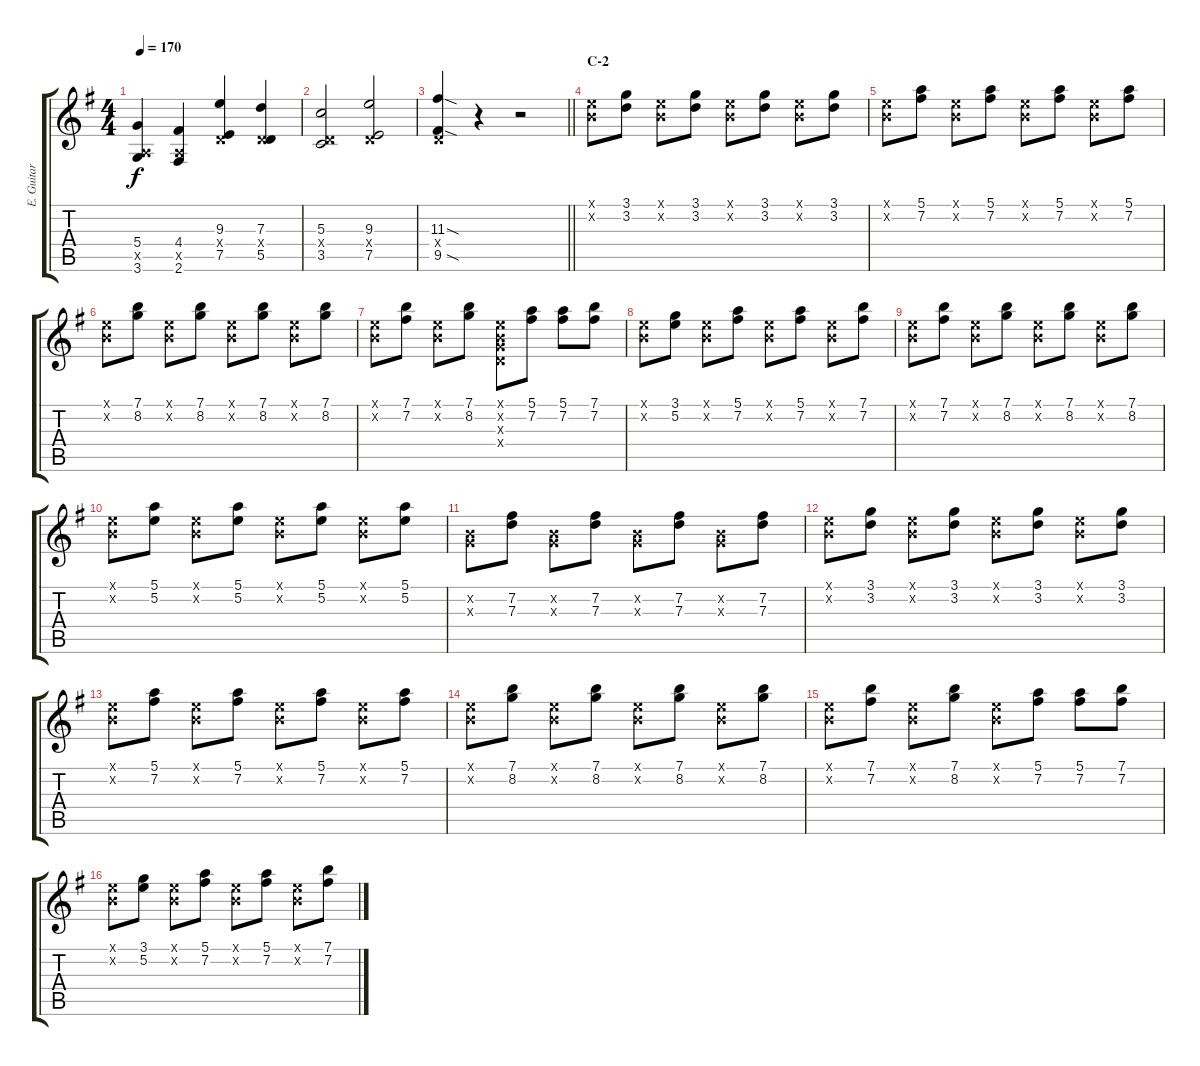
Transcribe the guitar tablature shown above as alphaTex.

\track ("E. Guitar I" "E. Guitar ") {instrument electricguitarclean}
\staff {score tabs}
\tuning (E4 B3 G3 D3 A2 E2) {hide}
\ts (4 4)
\tempo 170
\clef g2
\ks g
(5.4 0.5{x} 3.6).4{dy f} (4.4 0.5{x} 2.6).4 (9.3 0.4{x} 7.5).4 (7.3 0.4{x} 5.5).4 |
(5.3 0.4{x} 3.5).2 (9.3 0.4{x} 7.5).2 |
\barLineRight lightlight
(11.3{sod} 0.4{x} 9.5{sod}).4 r.4 r.2 |
\section ("" "C-2")
(0.1{x} 0.2{x}).8 (3.1 3.2).8 (0.1{x} 0.2{x}).8 (3.1 3.2).8 (0.1{x} 0.2{x}).8 (3.1 3.2).8 (0.1{x} 0.2{x}).8 (3.1 3.2).8 |
(0.1{x} 0.2{x}).8 (5.1 7.2).8 (0.1{x} 0.2{x}).8 (5.1 7.2).8 (0.1{x} 0.2{x}).8 (5.1 7.2).8 (0.1{x} 0.2{x}).8 (5.1 7.2).8 |
(0.1{x} 0.2{x}).8 (7.1 8.2).8 (0.1{x} 0.2{x}).8 (7.1 8.2).8 (0.1{x} 0.2{x}).8 (7.1 8.2).8 (0.1{x} 0.2{x}).8 (7.1 8.2).8 |
(0.1{x} 0.2{x}).8 (7.1 7.2).8 (0.1{x} 0.2{x}).8 (7.1 8.2).8 (0.1{x} 0.2{x} 0.3{x} 0.4{x}).8 (5.1 7.2).8 (5.1 7.2).8 (7.1 7.2).8 |
(0.1{x} 0.2{x}).8 (3.1 5.2).8 (0.1{x} 0.2{x}).8 (5.1 7.2).8 (0.1{x} 0.2{x}).8 (5.1 7.2).8 (0.1{x} 0.2{x}).8 (7.1 7.2).8 |
(0.1{x} 0.2{x}).8 (7.1 7.2).8 (0.1{x} 0.2{x}).8 (7.1 8.2).8 (0.1{x} 0.2{x}).8 (7.1 8.2).8 (0.1{x} 0.2{x}).8 (7.1 8.2).8 |
(0.1{x} 0.2{x}).8 (5.1 5.2).8 (0.1{x} 0.2{x}).8 (5.1 5.2).8 (0.1{x} 0.2{x}).8 (5.1 5.2).8 (0.1{x} 0.2{x}).8 (5.1 5.2).8 |
(0.2{x} 0.3{x}).8 (7.2 7.3).8 (0.2{x} 0.3{x}).8 (7.2 7.3).8 (0.2{x} 0.3{x}).8 (7.2 7.3).8 (0.2{x} 0.3{x}).8 (7.2 7.3).8 |
(0.1{x} 0.2{x}).8 (3.1 3.2).8 (0.1{x} 0.2{x}).8 (3.1 3.2).8 (0.1{x} 0.2{x}).8 (3.1 3.2).8 (0.1{x} 0.2{x}).8 (3.1 3.2).8 |
(0.1{x} 0.2{x}).8 (5.1 7.2).8 (0.1{x} 0.2{x}).8 (5.1 7.2).8 (0.1{x} 0.2{x}).8 (5.1 7.2).8 (0.1{x} 0.2{x}).8 (5.1 7.2).8 |
(0.1{x} 0.2{x}).8 (7.1 8.2).8 (0.1{x} 0.2{x}).8 (7.1 8.2).8 (0.1{x} 0.2{x}).8 (7.1 8.2).8 (0.1{x} 0.2{x}).8 (7.1 8.2).8 |
(0.1{x} 0.2{x}).8 (7.1 7.2).8 (0.1{x} 0.2{x}).8 (7.1 8.2).8 (0.1{x} 0.2{x}).8 (5.1 7.2).8 (5.1 7.2).8 (7.1 7.2).8 |
(0.1{x} 0.2{x}).8 (3.1 5.2).8 (0.1{x} 0.2{x}).8 (5.1 7.2).8 (0.1{x} 0.2{x}).8 (5.1 7.2).8 (0.1{x} 0.2{x}).8 (7.1 7.2).8
